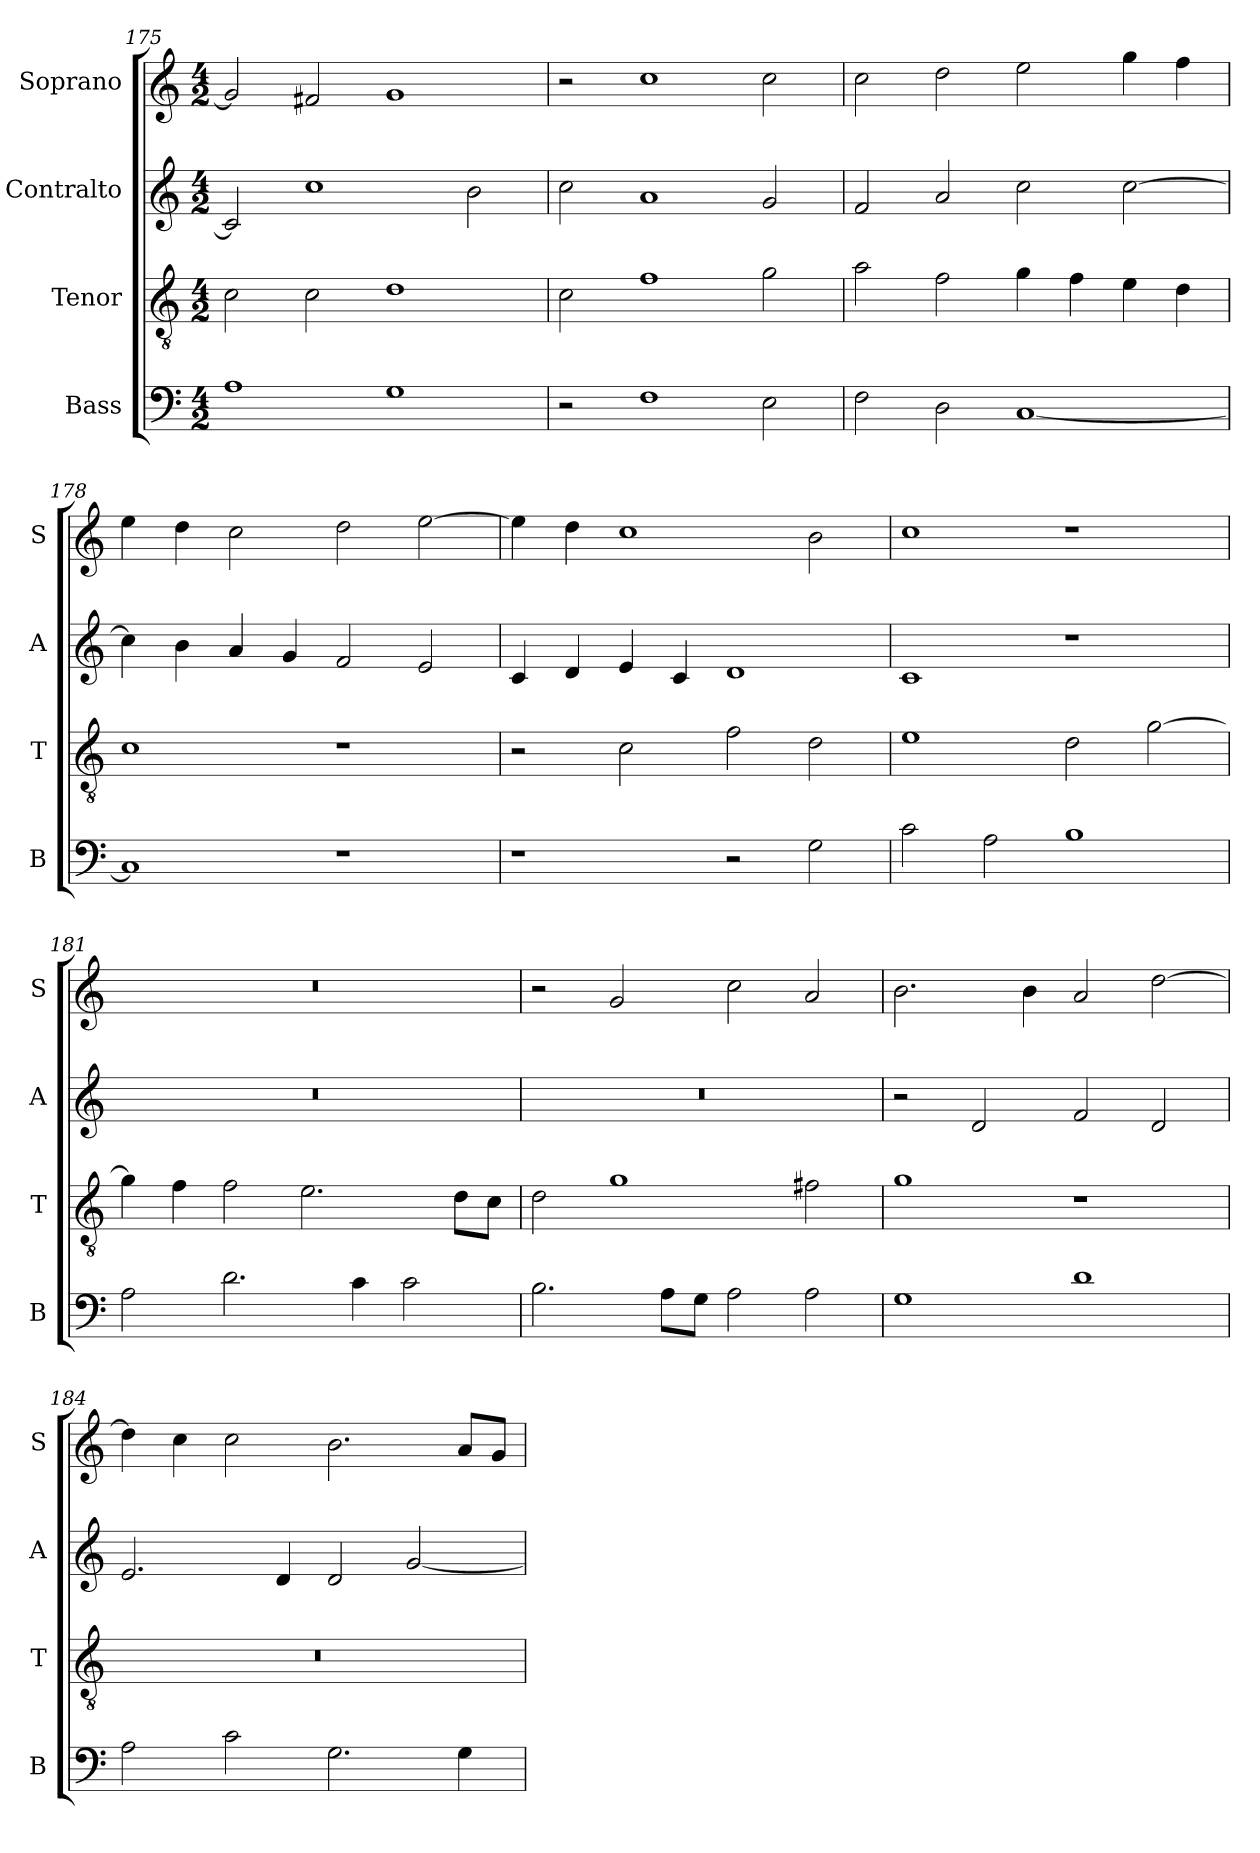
**kern	**kern	**kern	**kern
*part4	*part3	*part2	*part1
*staff4	*staff3	*staff2	*staff1
*I"Bass	*I"Tenor	*I"Contralto	*I"Soprano
*I'B	*I'T	*I'A	*I'S
*clefF4	*clefGv2	*clefG2	*clefG2
*k[]	*k[]	*k[]	*k[]
*C:ion	*C:ion	*C:ion	*C:ion
*M4/2	*M4/2	*M4/2	*M4/2
=175	=175	=175	=175
1A	2c	2c]	2g]
.	2c	1cc	2f#X
1G	1d	.	1g
.	.	2b	.
=176	=176	=176	=176
2r	2c	2cc	2r
1F	1f	1a	1cc
2E	2g	2g	2cc
=177	=177	=177	=177
2F	2a	2f	2cc
2D	2f	2a	2dd
[1C	4g	2cc	2ee
.	4f	.	.
.	4e	[2cc	4gg
.	4d	.	4ff
=178	=178	=178	=178
1C]	1c	4cc]	4ee
.	.	4b	4dd
.	.	4a	2cc
.	.	4g	.
1r	1r	2f	2dd
.	.	2e	[2ee
=179	=179	=179	=179
1r	2r	4c	4ee]
.	.	4d	4dd
.	2c	4e	1cc
.	.	4c	.
2r	2f	1d	.
2G	2d	.	2b
=180	=180	=180	=180
2c	1e	1c	1cc
2A	.	.	.
1B	2d	1r	1r
.	[2g	.	.
=181	=181	=181	=181
2A	4g]	0r	0r
.	4f	.	.
2.d	2f	.	.
.	2.e	.	.
4c	.	.	.
2c	.	.	.
.	8d\L	.	.
.	8c\J	.	.
=182	=182	=182	=182
2.B	2d	0r	2r
.	1g	.	2g
8A\L	.	.	.
8G\J	.	.	.
2A	.	.	2cc
2A	2f#X	.	2a
=183	=183	=183	=183
1G	1g	2r	2.b
.	.	2d	.
.	.	.	4b
1d	1r	2f	2a
.	.	2d	[2dd
=184	=184	=184	=184
2A	0r	2.e	4dd]
.	.	.	4cc
2c	.	.	2cc
.	.	4d	.
2.G	.	2d	2.b
.	.	[2g	.
4G	.	.	8a/L
.	.	.	8g/J
=	=	=	=
*-	*-	*-	*-
